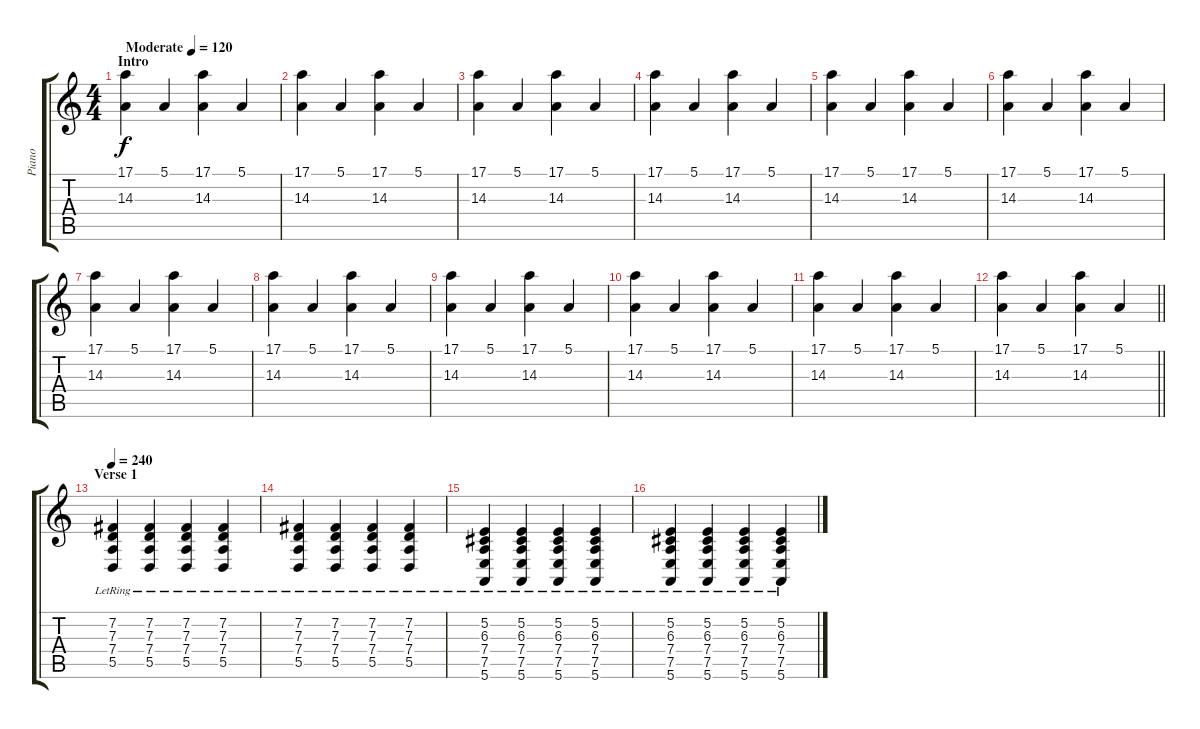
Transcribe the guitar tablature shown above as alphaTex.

\track ("Piano" "Piano") {instrument electricgrandpiano}
\staff {score tabs}
\tuning (E4 B3 G3 D3 A2 E2) {hide}
\ts (4 4)
\section ("" "Intro")
\tempo (120 "Moderate")
\clef g2
\ks c
(17.1 14.3).4{dy f instrument electricgrandpiano} 5.1.4 (17.1 14.3).4 5.1.4 |
(17.1 14.3).4 5.1.4 (17.1 14.3).4 5.1.4 |
(17.1 14.3).4 5.1.4 (17.1 14.3).4 5.1.4 |
(17.1 14.3).4 5.1.4 (17.1 14.3).4 5.1.4 |
(17.1 14.3).4 5.1.4 (17.1 14.3).4 5.1.4 |
(17.1 14.3).4 5.1.4 (17.1 14.3).4 5.1.4 |
(17.1 14.3).4 5.1.4 (17.1 14.3).4 5.1.4 |
(17.1 14.3).4 5.1.4 (17.1 14.3).4 5.1.4 |
(17.1 14.3).4 5.1.4 (17.1 14.3).4 5.1.4 |
(17.1 14.3).4 5.1.4 (17.1 14.3).4 5.1.4 |
(17.1 14.3).4 5.1.4 (17.1 14.3).4 5.1.4 |
\barLineRight lightlight
(17.1 14.3).4 5.1.4 (17.1 14.3).4 5.1.4 |
\section ("" "Verse 1")
\tempo 240
(7.2{lr} 7.3{lr} 7.4{lr} 5.5{lr}).4 (7.2{lr} 7.3{lr} 7.4{lr} 5.5{lr}).4 (7.2{lr} 7.3{lr} 7.4{lr} 5.5{lr}).4 (7.2{lr} 7.3{lr} 7.4{lr} 5.5{lr}).4 |
(7.2{lr} 7.3{lr} 7.4{lr} 5.5{lr}).4 (7.2{lr} 7.3{lr} 7.4{lr} 5.5{lr}).4 (7.2{lr} 7.3{lr} 7.4{lr} 5.5{lr}).4 (7.2{lr} 7.3{lr} 7.4{lr} 5.5{lr}).4 |
(5.2{lr} 6.3{lr} 7.4{lr} 7.5{lr} 5.6{lr}).4 (5.2{lr} 6.3{lr} 7.4{lr} 7.5{lr} 5.6{lr}).4 (5.2{lr} 6.3{lr} 7.4{lr} 7.5{lr} 5.6{lr}).4 (5.2{lr} 6.3{lr} 7.4{lr} 7.5{lr} 5.6{lr}).4 |
(5.2{lr} 6.3{lr} 7.4{lr} 7.5{lr} 5.6{lr}).4 (5.2{lr} 6.3{lr} 7.4{lr} 7.5{lr} 5.6{lr}).4 (5.2{lr} 6.3{lr} 7.4{lr} 7.5{lr} 5.6{lr}).4 (5.2{lr} 6.3{lr} 7.4{lr} 7.5{lr} 5.6{lr}).4
